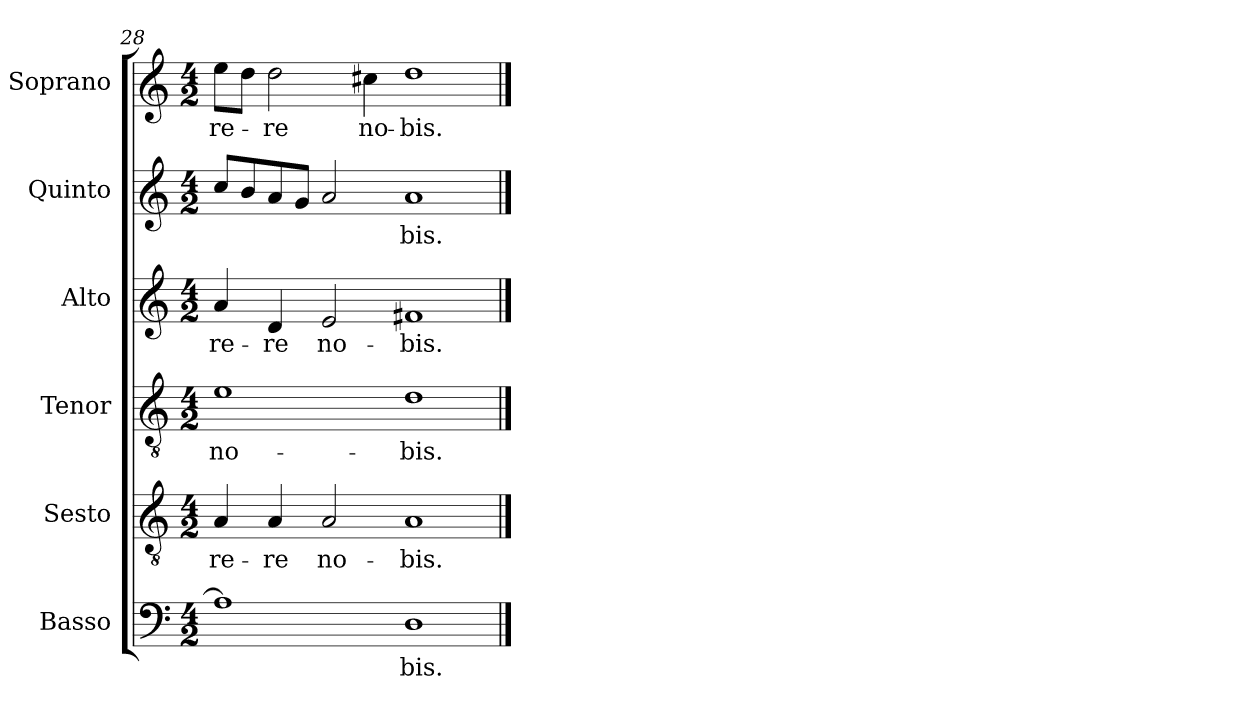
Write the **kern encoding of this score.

**kern	**text	**kern	**text	**kern	**text	**kern	**text	**kern	**text	**kern	**text
*part6	*part6	*part5	*part5	*part4	*part4	*part3	*part3	*part2	*part2	*part1	*part1
*staff6	*staff6	*staff5	*staff5	*staff4	*staff4	*staff3	*staff3	*staff2	*staff2	*staff1	*staff1
*I"Basso	*	*I"Sesto	*	*I"Tenor	*	*I"Alto	*	*I"Quinto	*	*I"Soprano	*
*	*	*I'T.	*	*I'T.	*	*I'A.	*	*	*	*I'Sop.	*
*clefF4	*	*clefGv2	*	*clefGv2	*	*clefG2	*	*clefG2	*	*clefG2	*
*	*	*ITrd7c12	*	*ITrd7c12	*	*	*	*	*	*	*
*k[]	*	*k[]	*	*k[]	*	*k[]	*	*k[]	*	*k[]	*
*C:	*	*C:	*	*C:	*	*C:	*	*C:	*	*C:	*
*M4/2	*	*M4/2	*	*M4/2	*	*M4/2	*	*M4/2	*	*M4/2	*
=28	=28	=28	=28	=28	=28	=28	=28	=28	=28	=28	=28
!	!	!	!LO:LY:b:color=#000000	!	!	!	!	!	!	!	!
!	!	!	!	!	!LO:LY:b:color=#000000	!	!	!	!	!	!
!	!	!	!	!	!	!	!LO:LY:b:color=#000000	!	!	!	!
!	!	!	!	!	!	!	!	!	!	!	!LO:LY:b:color=#000000
1Ai]	.	4AAi/	-re-	1Ei	no-	4ai/	-re-	8cci/L	.	8eei\L	-re-
.	.	.	.	.	.	.	.	8bi/	.	8ddi\J	.
!	!	!	!LO:LY:b:color=#000000	!	!	!	!	!	!	!	!
!	!	!	!	!	!	!	!LO:LY:b:color=#000000	!	!	!	!
!	!	!	!	!	!	!	!	!	!	!	!LO:LY:b:color=#000000
.	.	4AAi/	-re	.	.	4di/	-re	8ai/	.	2ddi\	-re
.	.	.	.	.	.	.	.	8gi/J	.	.	.
!	!	!	!LO:LY:b:color=#000000	!	!	!	!	!	!	!	!
!	!	!	!	!	!	!	!LO:LY:b:color=#000000	!	!	!	!
.	.	2AAi/	no-	.	.	2ei/	no-	2ai/	.	.	.
!	!	!	!	!	!	!	!	!	!	!	!LO:LY:b:color=#000000
.	.	.	.	.	.	.	.	.	.	4cc#Xi\	no-
!	!LO:LY:b:color=#000000	!	!	!	!	!	!	!	!	!	!
!	!	!	!LO:LY:b:color=#000000	!	!	!	!	!	!	!	!
!	!	!	!	!	!LO:LY:b:color=#000000	!	!	!	!	!	!
!	!	!	!	!	!	!	!LO:LY:b:color=#000000	!	!	!	!
!	!	!	!	!	!	!	!	!	!LO:LY:b:color=#000000	!	!
!	!	!	!	!	!	!	!	!	!	!	!LO:LY:b:color=#000000
1Di	-bis.	1AAi	-bis.	1Di	-bis.	1f#Xi	-bis.	1ai	-bis.	1ddi	-bis.
==	==	==	==	==	==	==	==	==	==	==	==
*-	*-	*-	*-	*-	*-	*-	*-	*-	*-	*-	*-
